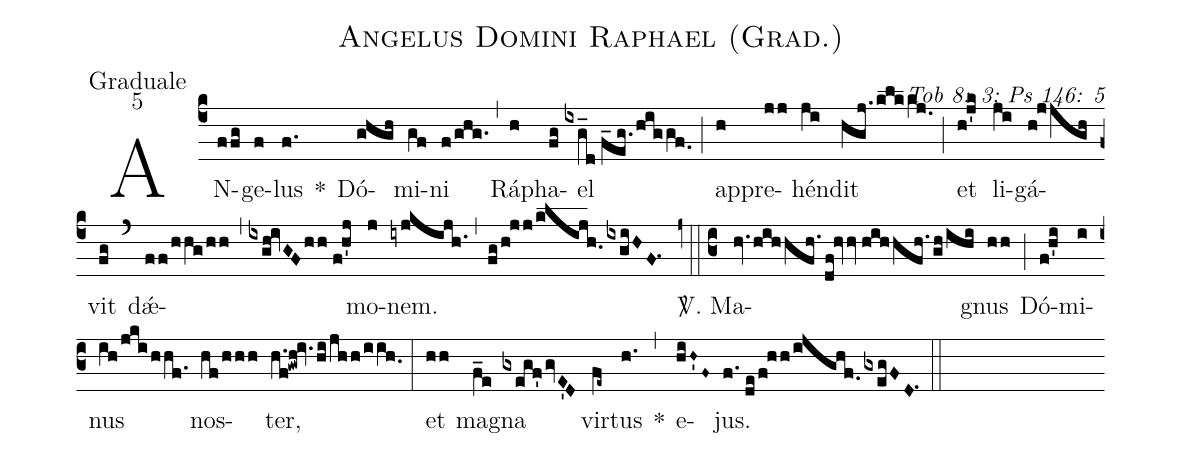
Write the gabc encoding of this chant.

name: Angelus Domini Raphael (Grad.);
office-part: Graduale;
mode: 5;
commentary: Tob 8: 3; Ps 146: 5;
%%
(c4) AN(ffg)ge(f)lus(f.) *() Dó(ghgh)mi(gf)ni(f/ghg.) (,) Rá(h)pha(fg)el(ixg_d//f_eg.higgf.0) (;) ap(h)pre(jj)hén(ji)dit(hgj.klkkj.0) (;) et(h!j'k) li(ji)gá(h!jjgh)vit(fg) (`) dǽ(ff/hhg/hh)(,)(ixgh!ivGFhh//f!h'j)mo(j)nem.(iyjkijh.) (,) (fg/h!jj/klijh.0ixgiHF.1) (z0::c3)
<sp>V/</sp>. Ma(hv.hihhfh./df!hvv//hihhfh./gh/ihi)gnus(hh) (;) Dó(f!h'i)mi(i)nus(ih/jkihhf.) nos(hf/hhh)ter,(h.f!gwh!iv.hi/jhh/iih.0) (:)
et(hh) ma(f_e)gna(gxegf'gvE'D) vir(fe~)tus(h.) *(,) e(hiH~'F~)jus.(f.//de/f!hh/ijghf.0gxegFD.1) (::)
